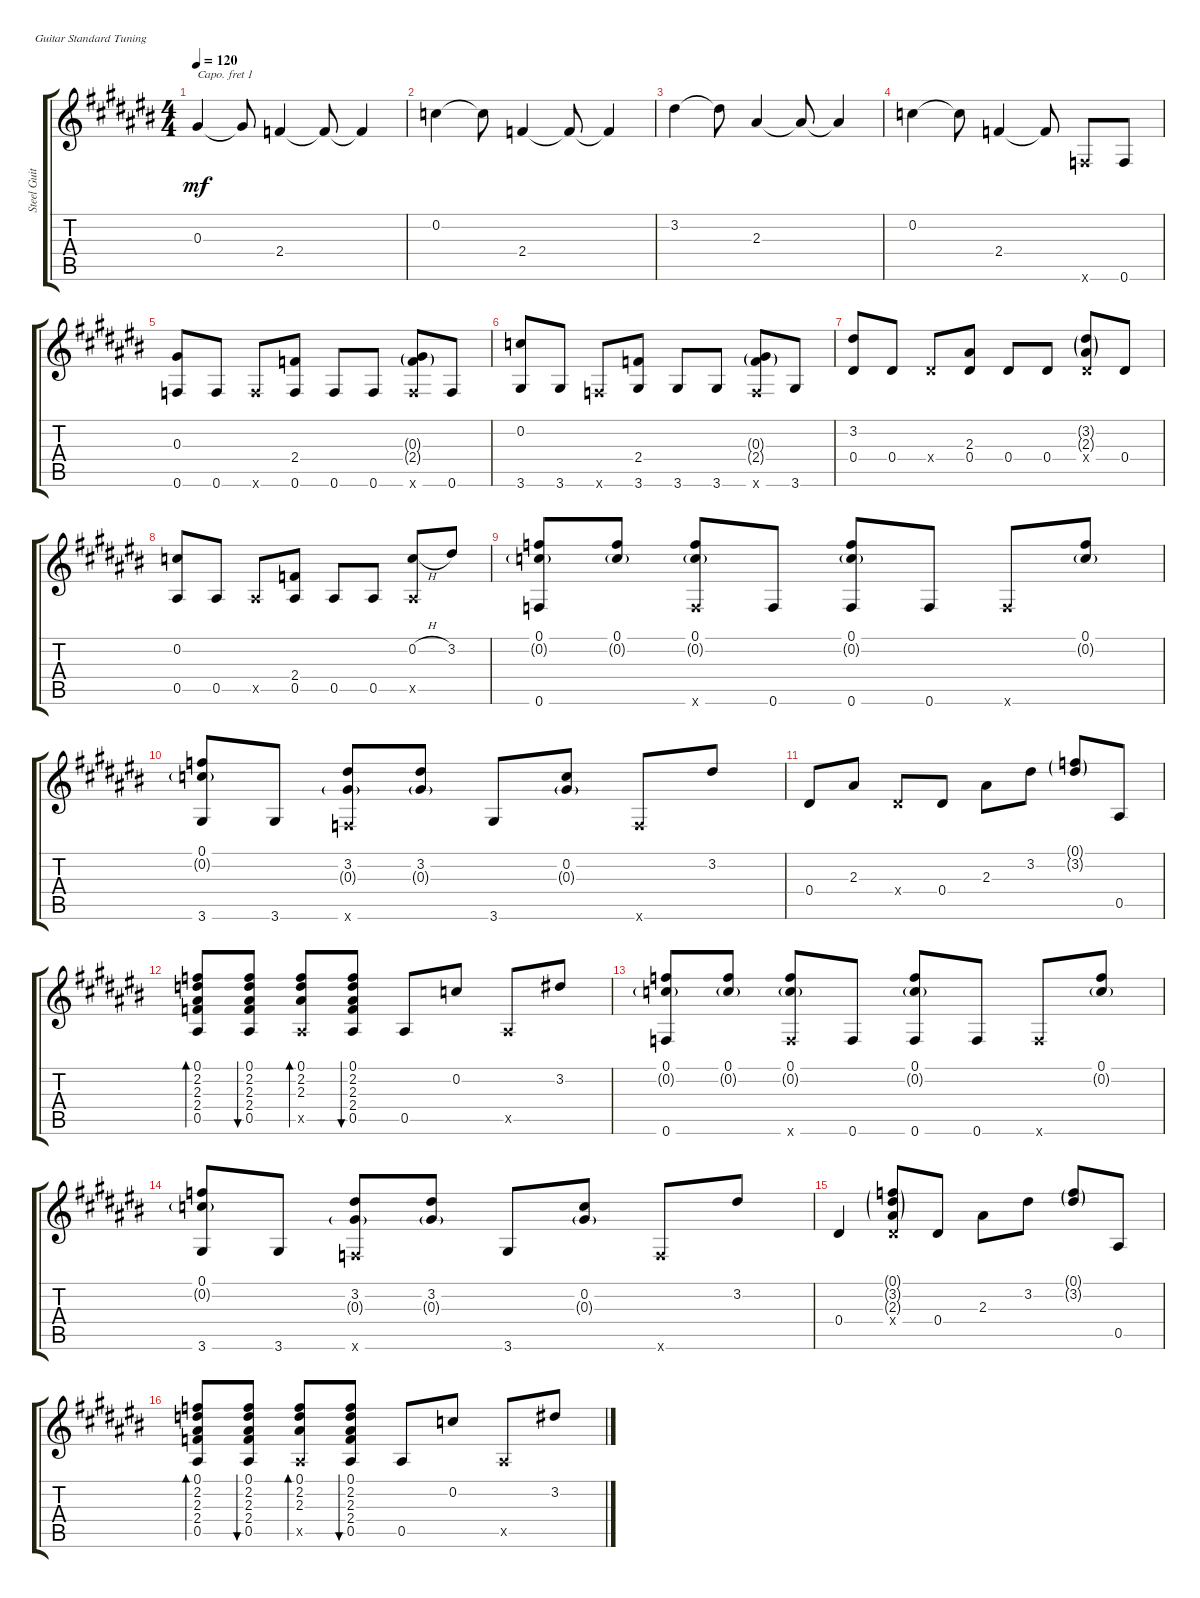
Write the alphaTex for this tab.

\defaultSystemsLayout 4
\bracketExtendMode groupsimilarinstruments
\otherSystemsTrackNameOrientation horizontal
\track ("Steel Guitar" "Steel Guit") {instrument acousticguitarsteel}
\staff {score tabs}
\capo 1
\tuning (E4 B3 G3 D3 A2 E2)
\ts (4 4)
\tempo 120
\clef g2
\scale
0.993164
\ks c#
0.3{acc forcenatural}.4{dy mf instrument acousticguitarsteel beam Up} 0.3{t acc forcenatural}.8{beam Up} 2.4{acc forcenatural}.4{beam Up} 2.4{t acc forcenatural}.8{beam Up} 2.4{t acc forcenatural}.4{beam Up} |
\scale
1.00355 0.2{acc forcenatural}.4{beam Down} 0.2{t acc forcenatural}.8{beam Down} 2.4{acc forcenatural}.4{beam Up} 2.4{t acc forcenatural}.8{beam Up} 2.4{t acc forcenatural}.4{beam Up} |
\scale
1.00322 3.2{acc forcenatural}.4{beam Down} 3.2{t acc forcenatural}.8{beam Down} 2.3{acc forcenatural}.4{beam Up} 2.3{t acc forcenatural}.8{beam Up} 2.3{t acc forcenatural}.4{beam Up} |
0.2{acc forcenatural}.4{beam Down} 0.2{t acc forcenatural}.8{beam Down} 2.4{acc forcenatural}.4{beam Up} 2.4{t acc forcenatural}.8{beam Up} 0.6{x acc forcenatural}.8{beam Up} 0.6{acc forcenatural}.8{beam Up} |
(0.6{acc forcenatural} 0.3{acc forcenatural}).8{beam Up} 0.6{acc forcenatural}.8{beam Up} 0.6{x acc forcenatural}.8{beam Up} (2.4{acc forcenatural} 0.6{acc forcenatural}).8{beam Up} 0.6{acc forcenatural}.8{beam Up} 0.6{acc forcenatural}.8{beam Up} (0.6{x acc forcenatural} 2.4{g acc forcenatural} 0.3{g acc forcenatural}).8{beam Up} 0.6{acc forcenatural}.8{beam Up} |
(3.6{acc forcenatural} 0.2{acc forcenatural}).8{beam Up} 3.6{acc forcenatural}.8{beam Up} 0.6{x acc forcenatural}.8{beam Up} (2.4{acc forcenatural} 3.6{acc forcenatural}).8{beam Up} 3.6{acc forcenatural}.8{beam Up} 3.6{acc forcenatural}.8{beam Up} (0.6{x acc forcenatural} 2.4{g acc forcenatural} 0.3{g acc forcenatural}).8{beam Up} 3.6{acc forcenatural}.8{beam Up} |
(3.2{acc forcenatural} 0.4{acc forcenatural}).8{beam Up} 0.4{acc forcenatural}.8{beam Up} 0.4{x acc forcenatural}.8{beam Up} (0.4{acc forcenatural} 2.3{acc forcenatural}).8{beam Up} 0.4{acc forcenatural}.8{beam Up} 0.4{acc forcenatural}.8{beam Up} (0.4{x acc forcenatural} 2.3{g acc forcenatural} 3.2{g acc forcenatural}).8{beam Up} 0.4{acc forcenatural}.8{beam Up} |
(0.2{acc forcenatural} 0.5{acc forcenatural}).8{beam Up} 0.5{acc forcenatural}.8{beam Up} 0.5{x acc forcenatural}.8{beam Up} (0.5{acc forcenatural} 2.4{acc forcenatural}).8{beam Up} 0.5{acc forcenatural}.8{beam Up} 0.5{acc forcenatural}.8{beam Up} (0.5{x acc forcenatural} 0.2{h acc forcenatural}).8{beam Up} 3.2{acc forcenatural}.8{beam Up} |
(0.1{acc forcenatural} 0.6{acc forcenatural} 0.2{g acc forcenatural}).8{beam Up} (0.1{acc forcenatural} 0.2{g acc forcenatural}).8{beam Up} (0.1{acc forcenatural} 0.2{g acc forcenatural} 0.6{x acc forcenatural}).8{beam Up} 0.6{acc forcenatural}.8{beam Up} (0.1{acc forcenatural} 0.6{acc forcenatural} 0.2{g acc forcenatural}).8{beam Up} 0.6{acc forcenatural}.8{beam Up} 0.6{x acc forcenatural}.8{beam Up} (0.1{acc forcenatural} 0.2{g acc forcenatural}).8{beam Up} |
(0.1{acc forcenatural} 3.6{acc forcenatural} 0.2{g acc forcenatural}).8{beam Up} 3.6{acc forcenatural}.8{beam Up} (3.2{acc forcenatural} 0.3{g acc forcenatural} 0.6{x acc forcenatural}).8{beam Up} (3.2{acc forcenatural} 0.3{g acc forcenatural}).8{beam Up} 3.6{acc forcenatural}.8{beam Up} (0.2{acc forcenatural} 0.3{g acc forcenatural}).8{beam Up} 0.6{x acc forcenatural}.8{beam Up} 3.2{acc forcenatural}.8{beam Up} |
0.4{acc forcenatural}.8{beam Up} 2.3{acc forcenatural}.8{beam Up} 0.4{x acc forcenatural}.8{beam Up} 0.4{acc forcenatural}.8{beam Up} 2.3{acc forcenatural}.8{beam Down} 3.2{acc forcenatural}.8{beam Down} (3.2{g acc forcenatural} 0.1{g acc forcenatural}).8{beam Up} 0.5{acc forcenatural}.8{beam Up} |
(2.4{acc forcenatural} 2.3{acc forcenatural} 2.2{acc b} 0.1{acc forcenatural} 0.5{acc forcenatural}).8{bd 30 beam Up} (2.4{acc forcenatural} 2.3{acc forcenatural} 2.2{acc b} 0.1{acc forcenatural} 0.5{acc forcenatural}).8{bu 30 beam Up} (2.2{acc b} 0.1{acc forcenatural} 0.5{x acc forcenatural} 2.3{acc forcenatural}).8{bd 30 beam Up} (2.4{acc forcenatural} 2.3{acc forcenatural} 2.2{acc b} 0.1{acc forcenatural} 0.5{acc forcenatural}).8{bu 30 beam Up} 0.5{acc forcenatural}.8{beam Up} 0.2{acc forcenatural}.8{beam Up} 0.5{x acc forcenatural}.8{beam Up} 3.2{acc forcenatural}.8{beam Up} |
(0.1{acc forcenatural} 0.6{acc forcenatural} 0.2{g acc forcenatural}).8{beam Up} (0.1{acc forcenatural} 0.2{g acc forcenatural}).8{beam Up} (0.1{acc forcenatural} 0.2{g acc forcenatural} 0.6{x acc forcenatural}).8{beam Up} 0.6{acc forcenatural}.8{beam Up} (0.1{acc forcenatural} 0.6{acc forcenatural} 0.2{g acc forcenatural}).8{beam Up} 0.6{acc forcenatural}.8{beam Up} 0.6{x acc forcenatural}.8{beam Up} (0.1{acc forcenatural} 0.2{g acc forcenatural}).8{beam Up} |
(0.1{acc forcenatural} 3.6{acc forcenatural} 0.2{g acc forcenatural}).8{beam Up} 3.6{acc forcenatural}.8{beam Up} (3.2{acc forcenatural} 0.3{g acc forcenatural} 0.6{x acc forcenatural}).8{beam Up} (3.2{acc forcenatural} 0.3{g acc forcenatural}).8{beam Up} 3.6{acc forcenatural}.8{beam Up} (0.2{acc forcenatural} 0.3{g acc forcenatural}).8{beam Up} 0.6{x acc forcenatural}.8{beam Up} 3.2{acc forcenatural}.8{beam Up} |
0.4{acc forcenatural}.4{beam Up} (0.4{x acc forcenatural} 2.3{g acc forcenatural} 3.2{g acc forcenatural} 0.1{g acc forcenatural}).8{beam Up} 0.4{acc forcenatural}.8{beam Up} 2.3{acc forcenatural}.8{beam Down} 3.2{acc forcenatural}.8{beam Down} (3.2{g acc forcenatural} 0.1{g acc forcenatural}).8{beam Up} 0.5{acc forcenatural}.8{beam Up} |
(2.4{acc forcenatural} 2.3{acc forcenatural} 2.2{acc b} 0.1{acc forcenatural} 0.5{acc forcenatural}).8{bd 30 beam Up} (2.4{acc forcenatural} 2.3{acc forcenatural} 2.2{acc b} 0.1{acc forcenatural} 0.5{acc forcenatural}).8{bu 30 beam Up} (2.2{acc b} 0.1{acc forcenatural} 0.5{x acc forcenatural} 2.3{acc forcenatural}).8{bd 30 beam Up} (2.4{acc forcenatural} 2.3{acc forcenatural} 2.2{acc b} 0.1{acc forcenatural} 0.5{acc forcenatural}).8{bu 30 beam Up} 0.5{acc forcenatural}.8{beam Up} 0.2{acc forcenatural}.8{beam Up} 0.5{x acc forcenatural}.8{beam Up} 3.2{acc forcenatural}.8{beam Up}
